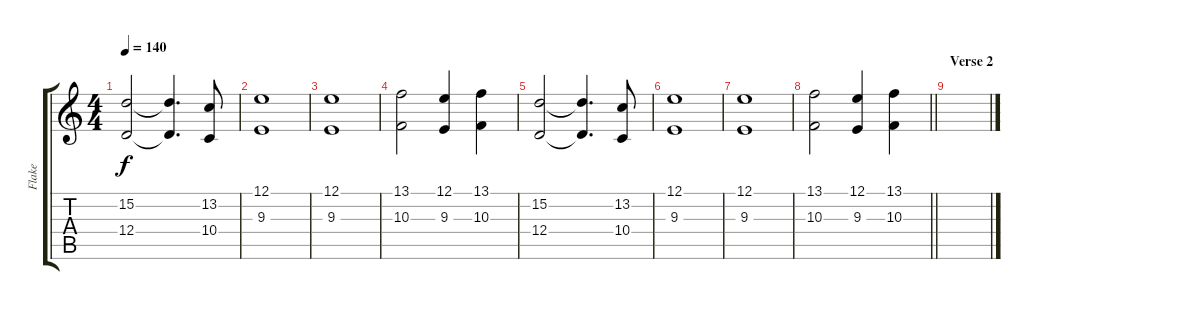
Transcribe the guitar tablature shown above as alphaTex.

\track ("Flake" "Flake") {instrument pad4choir}
\staff {score tabs}
\tuning (E4 B3 G3 D3 A2 E2) {hide}
\ts (4 4)
\tempo 140
\clef g2
\ks c
(15.2 12.4).2{dy f} (15.2{t} 12.4{t}).4{d} (13.2 10.4).8 |
(12.1 9.3).1 |
(12.1 9.3).1 |
(13.1 10.3).2 (12.1 9.3).4 (13.1 10.3).4 |
(15.2 12.4).2 (15.2{t} 12.4{t}).4{d} (13.2 10.4).8 |
(12.1 9.3).1 |
(12.1 9.3).1 |
\barLineRight lightlight
(13.1 10.3).2 (12.1 9.3).4 (13.1 10.3).4 |
\section ("" "Verse 2")
